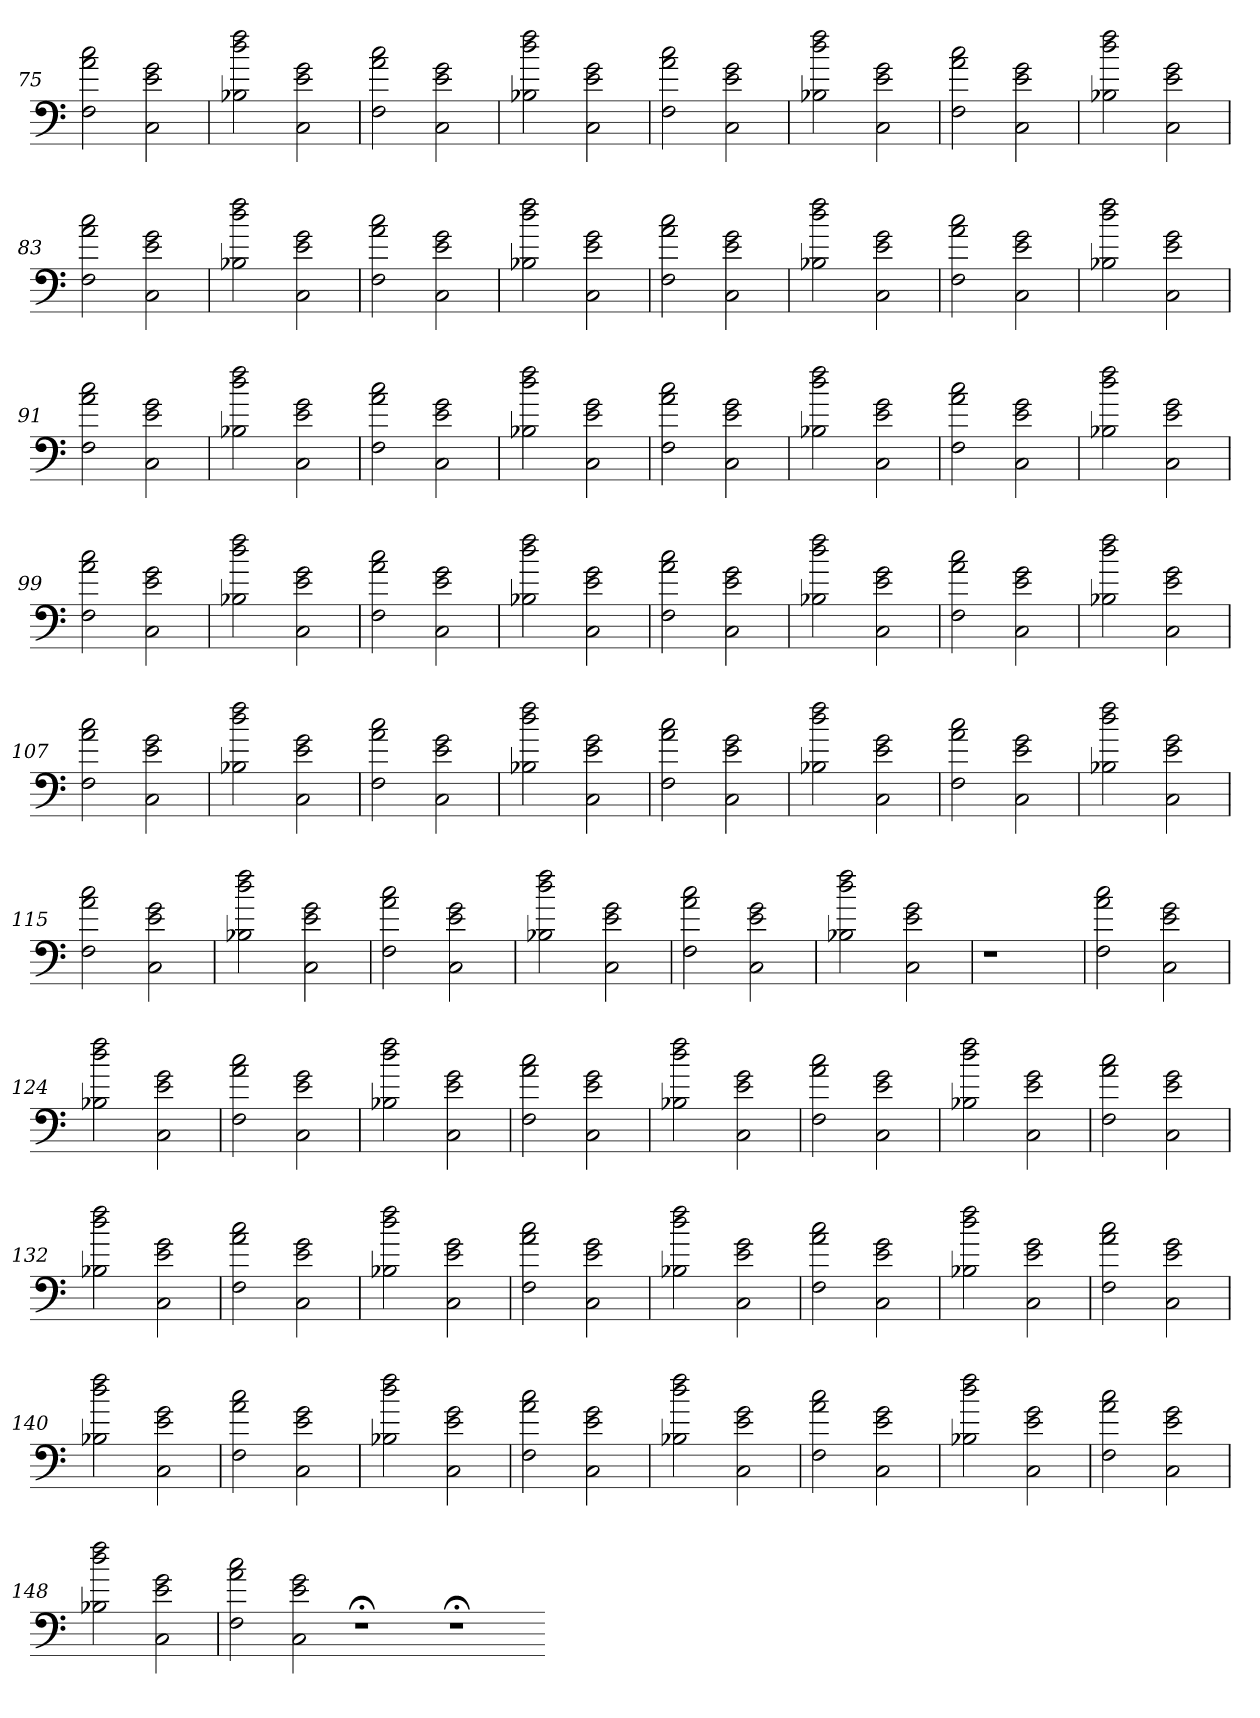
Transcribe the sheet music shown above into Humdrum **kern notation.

**kern
*part1
*staff1
=75
2F 2a 2cc
2C 2e 2g
=76
2B-X 2dd 2ff
2C 2e 2g
=77
2F 2a 2cc
2C 2e 2g
=78
2B-X 2dd 2ff
2C 2e 2g
=79
2F 2a 2cc
2C 2e 2g
=80
2B-X 2dd 2ff
2C 2e 2g
=81
2F 2a 2cc
2C 2e 2g
=82
2B-X 2dd 2ff
2C 2e 2g
=83
2F 2a 2cc
2C 2e 2g
=84
2B-X 2dd 2ff
2C 2e 2g
=85
2F 2a 2cc
2C 2e 2g
=86
2B-X 2dd 2ff
2C 2e 2g
=87
2F 2a 2cc
2C 2e 2g
=88
2B-X 2dd 2ff
2C 2e 2g
=89
2F 2a 2cc
2C 2e 2g
=90
2B-X 2dd 2ff
2C 2e 2g
=91
2F 2a 2cc
2C 2e 2g
=92
2B-X 2dd 2ff
2C 2e 2g
=93
2F 2a 2cc
2C 2e 2g
=94
2B-X 2dd 2ff
2C 2e 2g
=95
2F 2a 2cc
2C 2e 2g
=96
2B-X 2dd 2ff
2C 2e 2g
=97
2F 2a 2cc
2C 2e 2g
=98
2B-X 2dd 2ff
2C 2e 2g
=99
2F 2a 2cc
2C 2e 2g
=100
2B-X 2dd 2ff
2C 2e 2g
=101
2F 2a 2cc
2C 2e 2g
=102
2B-X 2dd 2ff
2C 2e 2g
=103
2F 2a 2cc
2C 2e 2g
=104
2B-X 2dd 2ff
2C 2e 2g
=105
2F 2a 2cc
2C 2e 2g
=106
2B-X 2dd 2ff
2C 2e 2g
=107
2F 2a 2cc
2C 2e 2g
=108
2B-X 2dd 2ff
2C 2e 2g
=109
2F 2a 2cc
2C 2e 2g
=110
2B-X 2dd 2ff
2C 2e 2g
=111
2F 2a 2cc
2C 2e 2g
=112
2B-X 2dd 2ff
2C 2e 2g
=113
2F 2a 2cc
2C 2e 2g
=114
2B-X 2dd 2ff
2C 2e 2g
=115
2F 2a 2cc
2C 2e 2g
=116
2B-X 2dd 2ff
2C 2e 2g
=117
2F 2a 2cc
2C 2e 2g
=118
2B-X 2dd 2ff
2C 2e 2g
=119
2F 2a 2cc
2C 2e 2g
=120
2B-X 2dd 2ff
2C 2e 2g
=121
1r
=122
1r
=123
2F 2a 2cc
2C 2e 2g
=124
2B-X 2dd 2ff
2C 2e 2g
=125
2F 2a 2cc
2C 2e 2g
=126
2B-X 2dd 2ff
2C 2e 2g
=127
2F 2a 2cc
2C 2e 2g
=128
2B-X 2dd 2ff
2C 2e 2g
=129
2F 2a 2cc
2C 2e 2g
=130
2B-X 2dd 2ff
2C 2e 2g
=131
2F 2a 2cc
2C 2e 2g
=132
2B-X 2dd 2ff
2C 2e 2g
=133
2F 2a 2cc
2C 2e 2g
=134
2B-X 2dd 2ff
2C 2e 2g
=135
2F 2a 2cc
2C 2e 2g
=136
2B-X 2dd 2ff
2C 2e 2g
=137
2F 2a 2cc
2C 2e 2g
=138
2B-X 2dd 2ff
2C 2e 2g
=139
2F 2a 2cc
2C 2e 2g
=140
2B-X 2dd 2ff
2C 2e 2g
=141
2F 2a 2cc
2C 2e 2g
=142
2B-X 2dd 2ff
2C 2e 2g
=143
2F 2a 2cc
2C 2e 2g
=144
2B-X 2dd 2ff
2C 2e 2g
=145
2F 2a 2cc
2C 2e 2g
=146
2B-X 2dd 2ff
2C 2e 2g
=147
2F 2a 2cc
2C 2e 2g
=148
2B-X 2dd 2ff
2C 2e 2g
=149
2F 2a 2cc
2C 2e 2g
1r;<
1r;<
=-
*-
